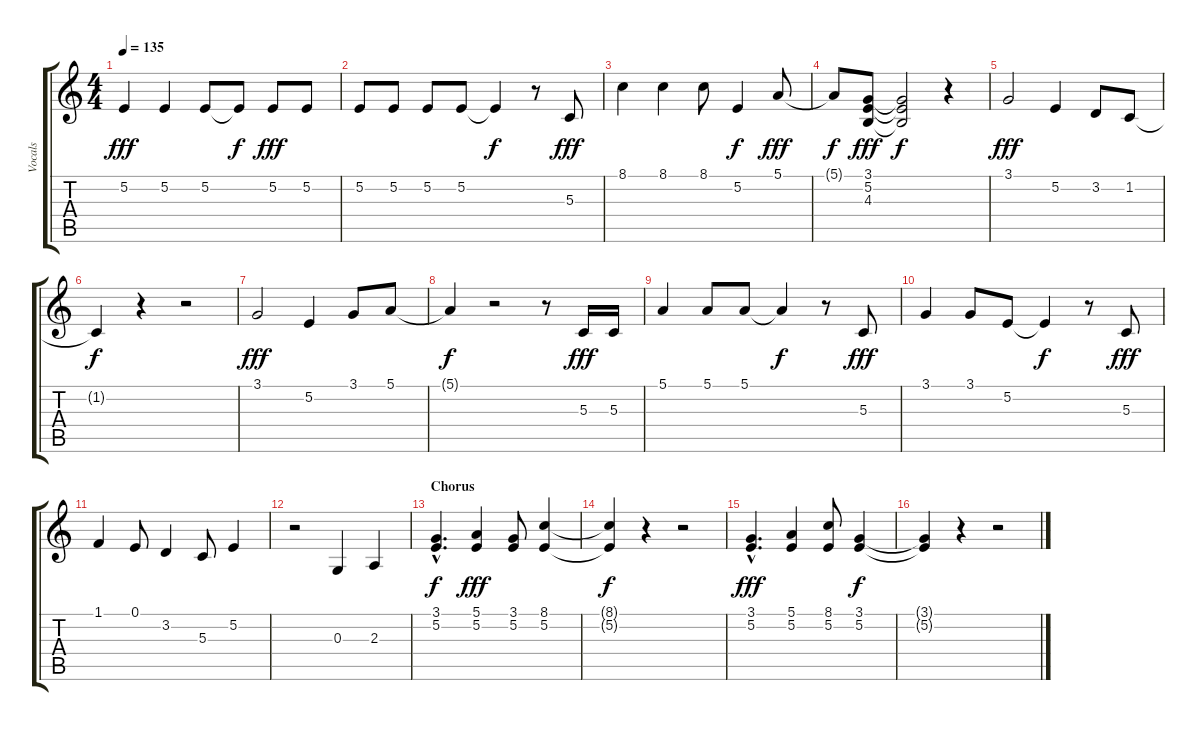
\track ("Vocals" "Vocals") {instrument clarinet}
\staff {score tabs}
\tuning (E4 B3 G3 D3 A2 E2) {hide}
\ts (4 4)
\tempo 135
\clef g2
\ks c
5.2.4{dy fff} 5.2.4 5.2.8 5.2{t}.8{dy f} 5.2.8{dy fff} 5.2.8 |
5.2.8 5.2.8 5.2.8 5.2.8 5.2{t}.4{dy f} r.8 5.3.8{dy fff} |
8.1.4 8.1.4 8.1.8 5.2.4{dy f} 5.1.8{dy fff} |
5.1{t}.8{dy f} (3.1 5.2 4.3).8{dy fff} (3.1{t} 5.2{t} 4.3{t}).2{dy f} r.4 |
3.1.2{txt " " dy fff} 5.2.4{txt " "} 3.2.8{txt " "} 1.2.8{txt " "} |
1.2{t}.4{dy f} r.4 r.2 |
3.1.2{txt " " dy fff} 5.2.4{txt " "} 3.1.8{txt " "} 5.1.8 |
5.1{t}.4{dy f} r.2 r.8{txt " "} 5.3.16{txt " " dy fff} 5.3.16 |
5.1.4{txt " "} 5.1.8{txt " "} 5.1.8{txt " "} 5.1{t}.4{dy f} r.8 5.3.8{txt " " dy fff} |
3.1.4{txt " "} 3.1.8{txt " "} 5.2.8{txt " "} 5.2{t}.4{dy f} r.8 5.3.8{txt " " dy fff} |
1.1.4{txt " "} 0.1.8 3.2.4{txt " "} 5.3.8{txt " "} 5.2.4 |
r.2 0.3.4{txt " "} 2.3.4{txt " "} |
\section ("" "Chorus")
(3.1{hac} 5.2{hac}).4{d txt " " dy f} (5.1 5.2).4{txt " " dy fff} (3.1 5.2).8{txt " "} (8.1 5.2).4{txt " "} |
(8.1{t} 5.2{t}).4{dy f} r.4 r.2 |
(3.1{hac} 5.2{hac}).4{d txt " " dy fff} (5.1 5.2).4{txt " "} (8.1 5.2).8{txt " "} (3.1 5.2).4{txt " " dy f} |
(3.1{t} 5.2{t}).4 r.4 r.2
